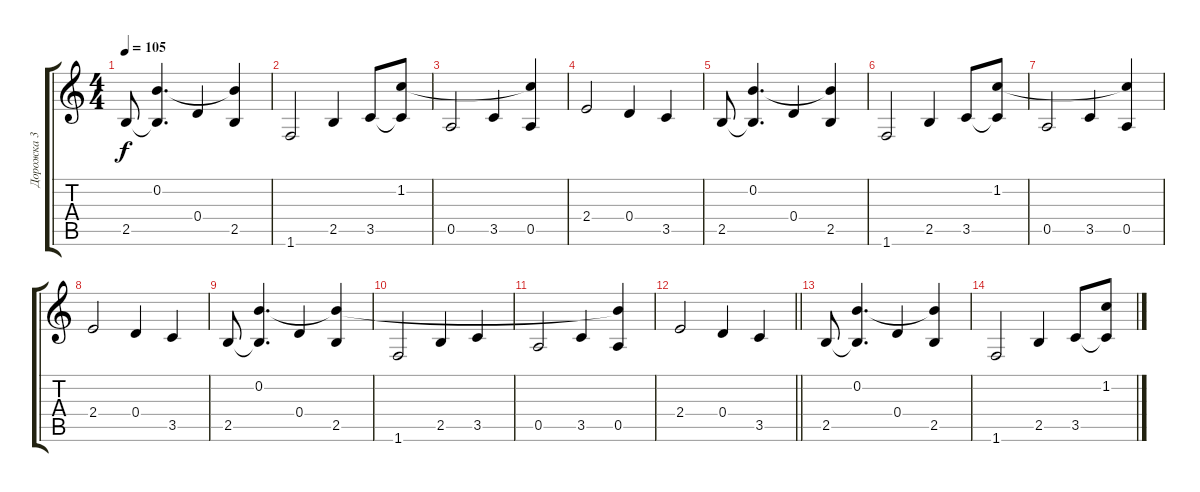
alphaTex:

\track ("Дорожка 3" "Дорожка 3") {instrument electricguitarjazz}
\staff {score tabs}
\tuning (E4 B3 G3 D3 A2 E2) {hide}
\ts (4 4)
\tempo 105
\clef g2
\ks c
2.5.8{dy f} (0.2 2.5{t}).4{d} 0.4.4 (0.2{t} 2.5).4 |
1.6.2 2.5.4 3.5.8 (1.2 3.5{t}).8 |
0.5.2 3.5.4 (1.2{t} 0.5).4 |
2.4.2 0.4.4 3.5.4 |
2.5.8 (0.2 2.5{t}).4{d} 0.4.4 (0.2{t} 2.5).4 |
1.6.2 2.5.4 3.5.8 (1.2 3.5{t}).8 |
0.5.2 3.5.4 (1.2{t} 0.5).4 |
2.4.2 0.4.4 3.5.4 |
2.5.8 (0.2 2.5{t}).4{d} 0.4.4 (0.2{t} 2.5).4 |
1.6.2 2.5.4 3.5.4 |
0.5.2 3.5.4 (0.2{t} 0.5).4 |
\barLineRight lightlight
2.4.2 0.4.4 3.5.4 |
\section ("" "")
2.5.8 (0.2 2.5{t}).4{d} 0.4.4 (0.2{t} 2.5).4 |
1.6.2 2.5.4 3.5.8 (1.2 3.5{t}).8
